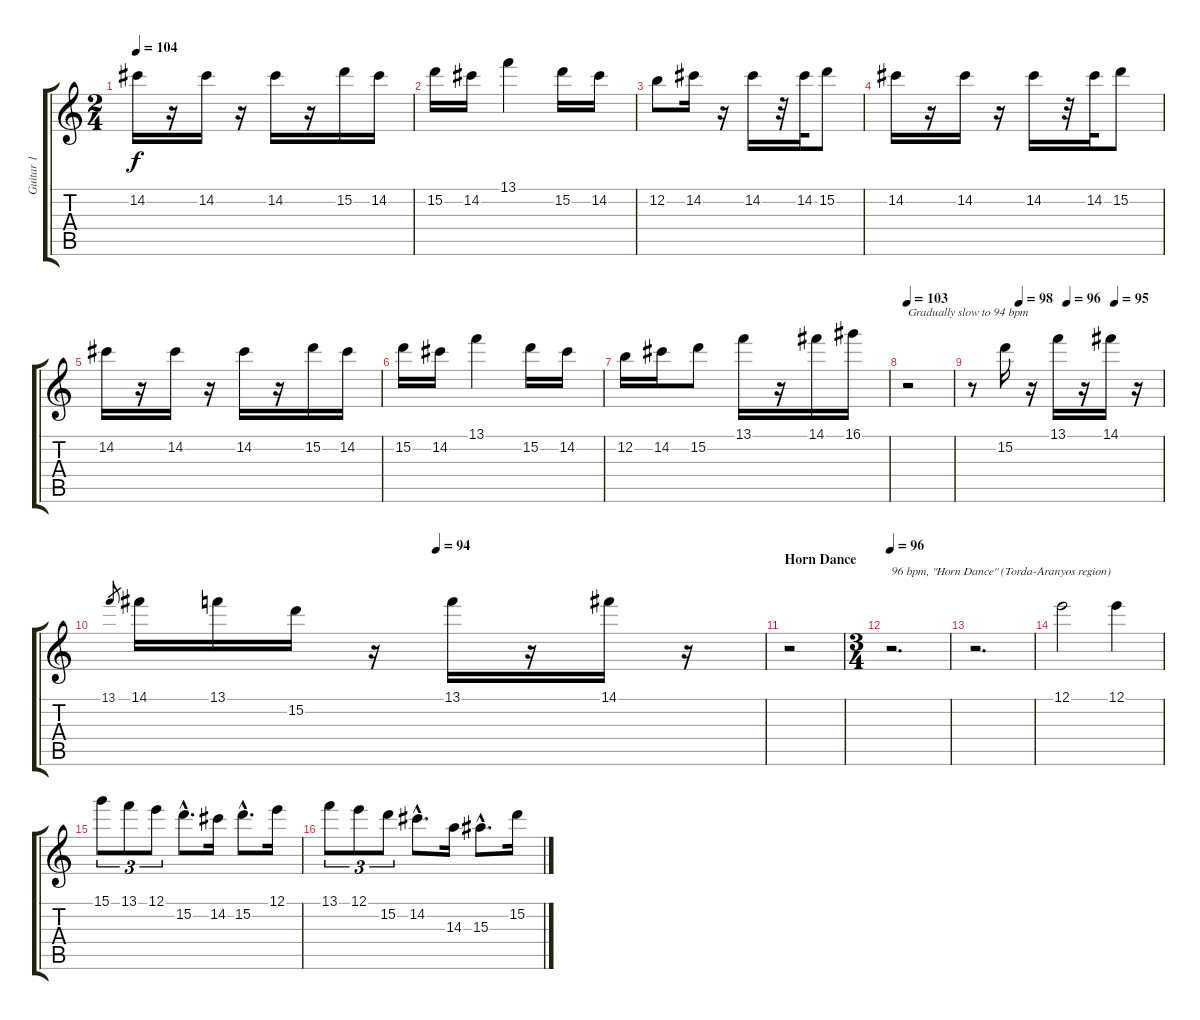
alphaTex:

\track ("Guitar 1" "Guitar 1") {instrument acousticguitarnylon}
\staff {score tabs}
\tuning (E4 B3 G3 D3 A2 E2) {hide}
\ts (2 4)
\tempo 104
\clef g2
\ks c
14.2.16{dy f} r.16 14.2.16 r.16 14.2.16 r.16 15.2.16 14.2.16 |
15.2.16 14.2.16 13.1.4 15.2.16 14.2.16 |
12.2.8 14.2.16 r.16 14.2.16 r.32 14.2.32 15.2.8 |
14.2.16 r.16 14.2.16 r.16 14.2.16 r.32 14.2.32 15.2.8 |
14.2.16 r.16 14.2.16 r.16 14.2.16 r.16 15.2.16 14.2.16 |
15.2.16 14.2.16 13.1.4 15.2.16 14.2.16 |
12.2.16 14.2.16 15.2.8 13.1.16 r.16 14.1.16 16.1.16 |
\tempo 103
r.2{txt "Gradually slow to 94 bpm"} |
\tempo (98 0.25)
\tempo (96 0.5)
\tempo (95 0.75)
r.8 15.2.16 r.16 13.1.16 r.16 14.1.16 r.16 |
\tempo (94 0.5)
13.1.8{gr} 14.1.16 13.1.16 15.2.16 r.16 13.1.16 r.16 14.1.16 r.16 |
\section ("" "Horn Dance")
r.2 |
\ts (3 4)
\tempo 96
r.2{d txt "96 bpm, \"Horn Dance\" (Torda-Aranyos region)"} |
r.2{d} |
12.1.2 12.1.4 |
15.1.8{tu (3 2)} 13.1.8{tu (3 2)} 12.1.8{tu (3 2)} 15.2{hac}.8{d} 14.2.16 15.2{hac}.8{d} 12.1.16 |
13.1.8{tu (3 2)} 12.1.8{tu (3 2)} 15.2.8{tu (3 2)} 14.2{hac}.8{d} 14.3.16 15.3{hac}.8{d} 15.2.16
